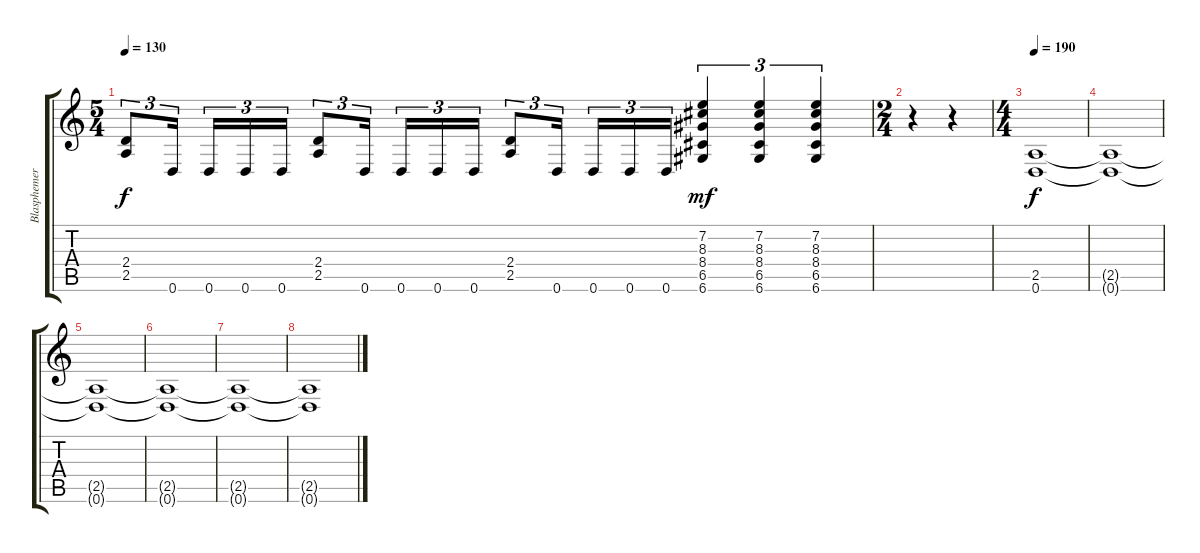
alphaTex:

\track ("Blasphemer" "Blasphemer") {instrument overdrivenguitar}
\staff {score tabs}
\tuning (D4 A3 F3 C3 G2 D2) {hide}
\ts (5 4)
\tempo 130
\clef g2
\ks c
(2.4 2.5).8{tu (3 2) dy f} 0.6.16{tu (3 2)} 0.6.16{tu (3 2)} 0.6.16{tu (3 2)} 0.6.16{tu (3 2)} (2.4 2.5).8{tu (3 2)} 0.6.16{tu (3 2)} 0.6.16{tu (3 2)} 0.6.16{tu (3 2)} 0.6.16{tu (3 2)} (2.4 2.5).8{tu (3 2)} 0.6.16{tu (3 2)} 0.6.16{tu (3 2)} 0.6.16{tu (3 2)} 0.6.16{tu (3 2)} (7.2 8.3 8.4 6.5 6.6).4{tu (3 2) dy mf} (7.2 8.3 8.4 6.5 6.6).4{tu (3 2)} (7.2 8.3 8.4 6.5 6.6).4{tu (3 2)} |
\ts (2 4)
r.4 r.4 |
\ts (4 4)
\tempo 190
(2.5 0.6).1{dy f} |
(2.5{t} 0.6{t}).1 |
(2.5{t} 0.6{t}).1 |
(2.5{t} 0.6{t}).1 |
(2.5{t} 0.6{t}).1 |
(2.5{t} 0.6{t}).1
